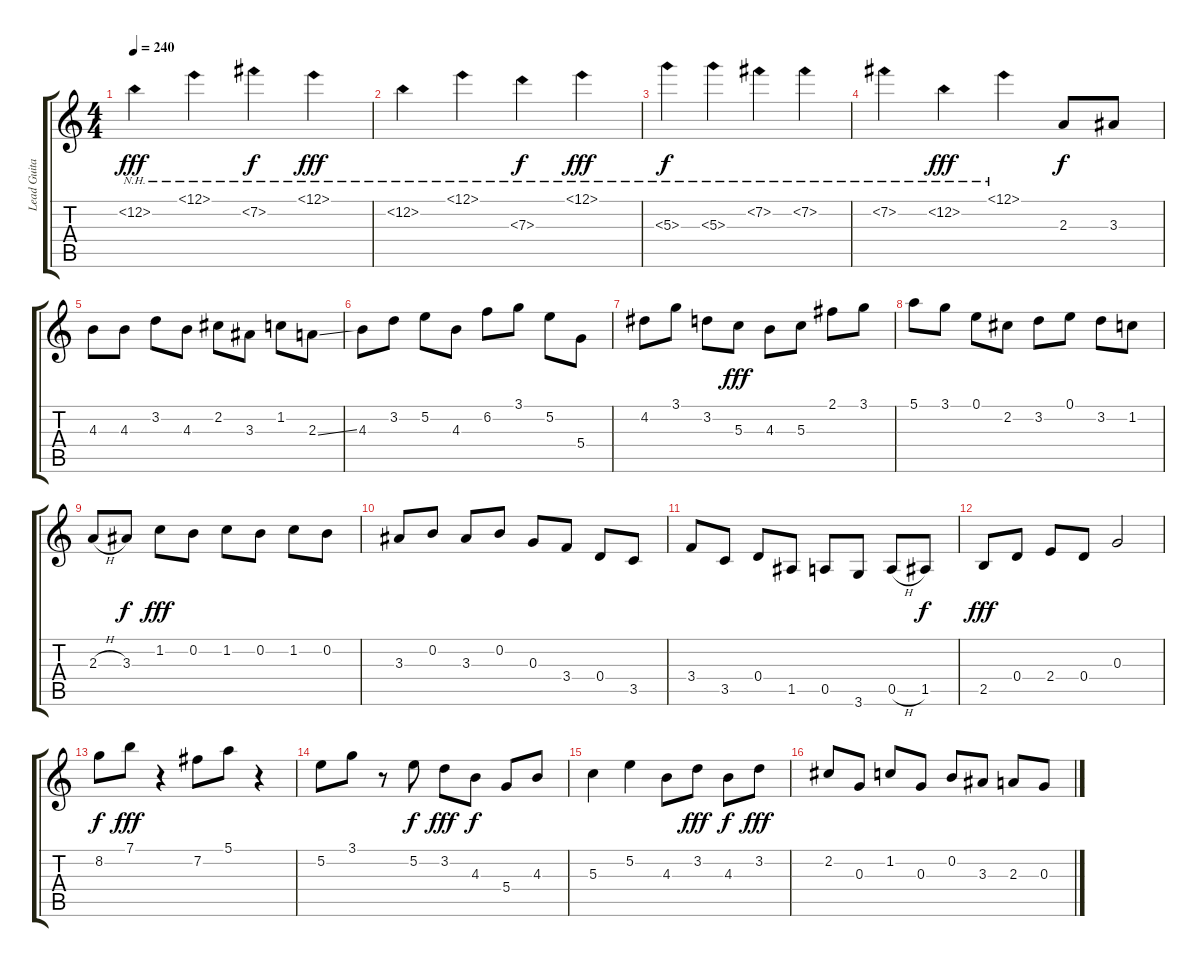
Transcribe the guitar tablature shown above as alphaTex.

\track ("Lead Guitar" "Lead Guita") {instrument acousticguitarsteel}
\staff {score tabs}
\tuning (E4 B3 G3 D3 A2 E2) {hide}
\ts (4 4)
\tempo 240
\clef g2
\ks c
12.2{nh}.4{dy fff} 12.1{nh}.4 7.2{nh}.4{dy f} 12.1{nh}.4{dy fff} |
12.2{nh}.4 12.1{nh}.4 7.3{nh}.4{dy f} 12.1{nh}.4{dy fff} |
5.3{nh}.4{dy f} 5.3{nh}.4 7.2{nh}.4 7.2{nh}.4 |
7.2{nh}.4 12.2{nh}.4{dy fff} 12.1{nh}.4 2.3.8{dy f} 3.3.8 |
4.3.8 4.3.8 3.2.8 4.3.8 2.2.8 3.3.8 1.2.8 2.3{ss}.8 |
4.3.8 3.2.8 5.2.8 4.3.8 6.2.8 3.1.8 5.2.8 5.4.8 |
4.2.8 3.1.8 3.2.8 5.3.8{dy fff} 4.3.8 5.3.8 2.1.8 3.1.8 |
5.1.8 3.1.8 0.1.8 2.2.8 3.2.8 0.1.8 3.2.8 1.2.8 |
2.3{h}.8 3.3.8{dy f} 1.2.8{dy fff} 0.2.8 1.2.8 0.2.8 1.2.8 0.2.8 |
3.3.8 0.2.8 3.3.8 0.2.8 0.3.8 3.4.8 0.4.8 3.5.8 |
3.4.8 3.5.8 0.4.8 1.5.8 0.5.8 3.6.8 0.5{h}.8 1.5.8{dy f} |
2.5.8{dy fff} 0.4.8 2.4.8 0.4.8 0.3.2 |
8.2.8{dy f} 7.1.8{dy fff} r.4 7.2.8 5.1.8 r.4 |
5.2.8 3.1.8 r.8 5.2.8{dy f} 3.2.8{dy fff} 4.3.8{dy f} 5.4.8 4.3.8 |
5.3.4 5.2.4 4.3.8 3.2.8{dy fff} 4.3.8{dy f} 3.2.8{dy fff} |
2.2.8 0.3.8 1.2.8 0.3.8 0.2.8 3.3.8 2.3.8 0.3.8
